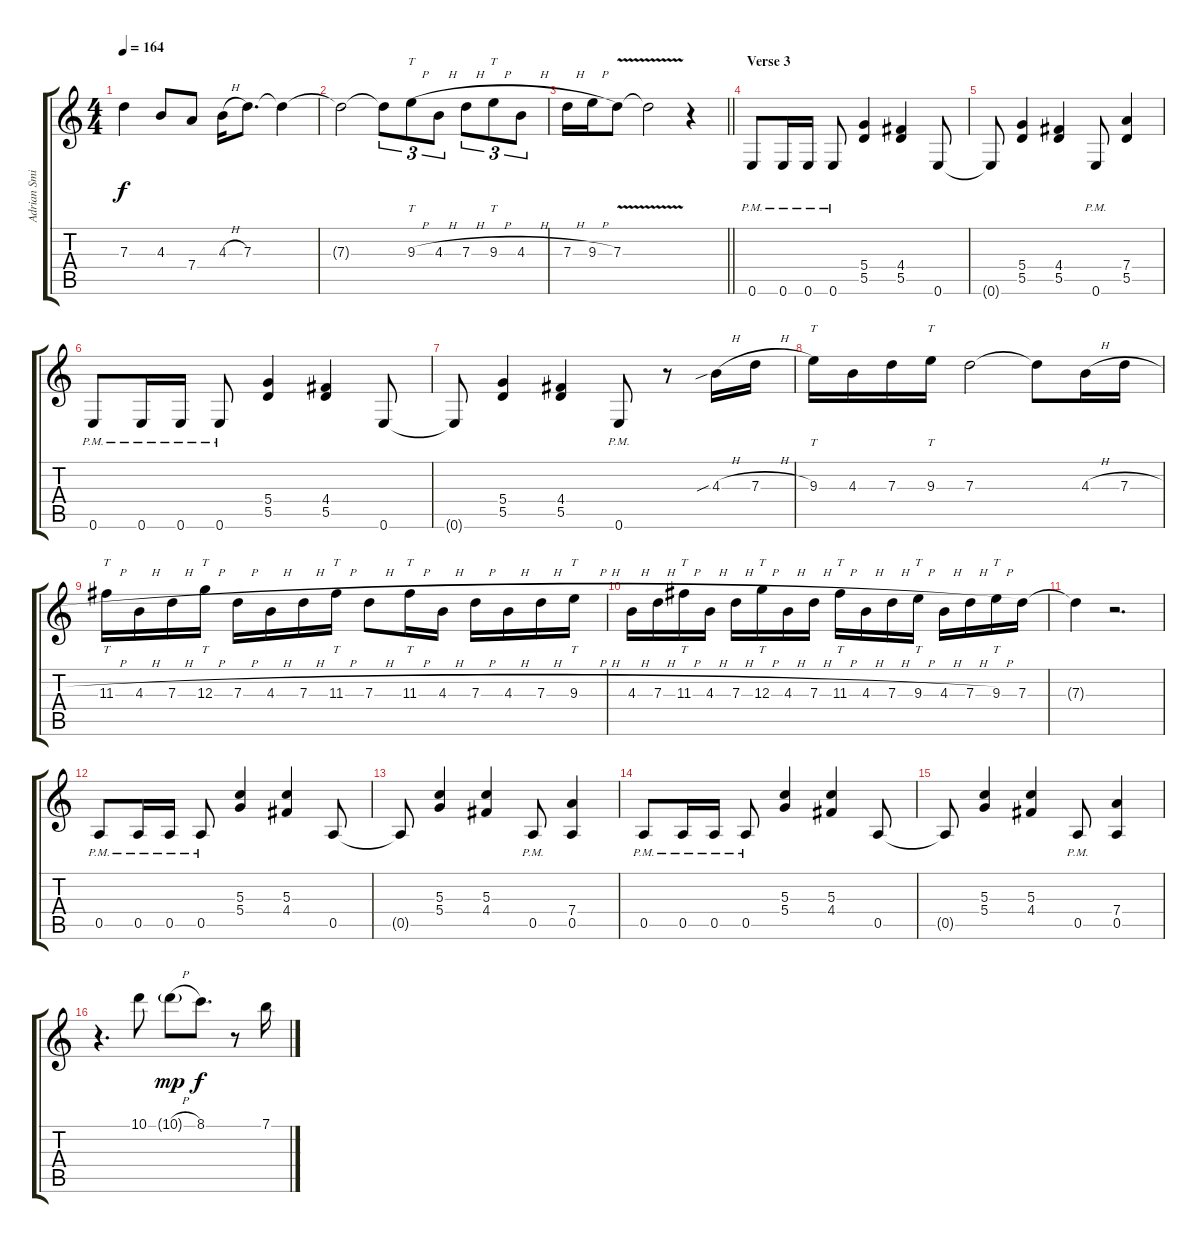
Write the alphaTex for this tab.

\track ("Adrian Smith" "Adrian Smi") {instrument overdrivenguitar}
\staff {score tabs}
\tuning (E4 B3 G3 D3 A2 E2) {hide}
\ts (4 4)
\tempo 164
\clef g2
\ks c
7.3.4{dy f} 4.3.8 7.4.8 4.3{h}.16 7.3.8{d} 7.3{t}.4 |
7.3{t}.2 7.3{t}.8{tu (3 2)} 9.3{h}.8{tt tu (3 2)} 4.3{h}.8{tu (3 2)} 7.3{h}.8{tu (3 2)} 9.3{h}.8{tt tu (3 2)} 4.3{h}.8{tu (3 2)} |
\barLineRight lightlight
7.3{h}.16 9.3{h}.16 7.3{v}.8 7.3{t}.2 r.4 |
\section ("" "Verse 3")
0.6{pm}.8 0.6{pm}.16 0.6{pm}.16 0.6{pm}.8 (5.4 5.5).4 (4.4 5.5).4 0.6.8 |
0.6{t}.8 (5.4 5.5).4 (4.4 5.5).4 0.6{pm}.8 (7.4 5.5).4 |
0.6{pm}.8 0.6{pm}.16 0.6{pm}.16 0.6{pm}.8 (5.4 5.5).4 (4.4 5.5).4 0.6.8 |
0.6{t}.8 (5.4 5.5).4 (4.4 5.5).4 0.6{pm}.8 r.8 4.3{sib h}.16 7.3{h}.16 |
9.3.16{tt} 4.3.16 7.3.16 9.3.16{tt} 7.3.2 7.3{t}.8 4.3{h}.16 7.3{h}.16 |
11.3{h}.16{tt} 4.3{h}.16 7.3{h}.16 12.3{h}.16{tt} 7.3{h}.16 4.3{h}.16 7.3{h}.16 11.3{h}.16{tt} 7.3{h}.8 11.3{h}.16{tt} 4.3{h}.16 7.3{h}.16 4.3{h}.16 7.3{h}.16 9.3{h}.16{tt} |
4.3{h}.16 7.3{h}.16 11.3{h}.16{tt} 4.3{h}.16 7.3{h}.16 12.3{h}.16{tt} 4.3{h}.16 7.3{h}.16 11.3{h}.16{tt} 4.3{h}.16 7.3{h}.16 9.3{h}.16{tt} 4.3{h}.16 7.3{h}.16 9.3{h}.16{tt} 7.3.16 |
7.3{t}.4 r.2{d} |
0.5{pm}.8 0.5{pm}.16 0.5{pm}.16 0.5{pm}.8 (5.3 5.4).4 (5.3 4.4).4 0.5.8 |
0.5{t}.8 (5.3 5.4).4 (5.3 4.4).4 0.5{pm}.8 (7.4 0.5).4 |
0.5{pm}.8 0.5{pm}.16 0.5{pm}.16 0.5{pm}.8 (5.3 5.4).4 (5.3 4.4).4 0.5.8 |
0.5{t}.8 (5.3 5.4).4 (5.3 4.4).4 0.5{pm}.8 (7.4 0.5).4 |
r.4{d} 10.1.8 10.1{h g}.8{dy mp} 8.1.8{d dy f} r.8 7.1.16
